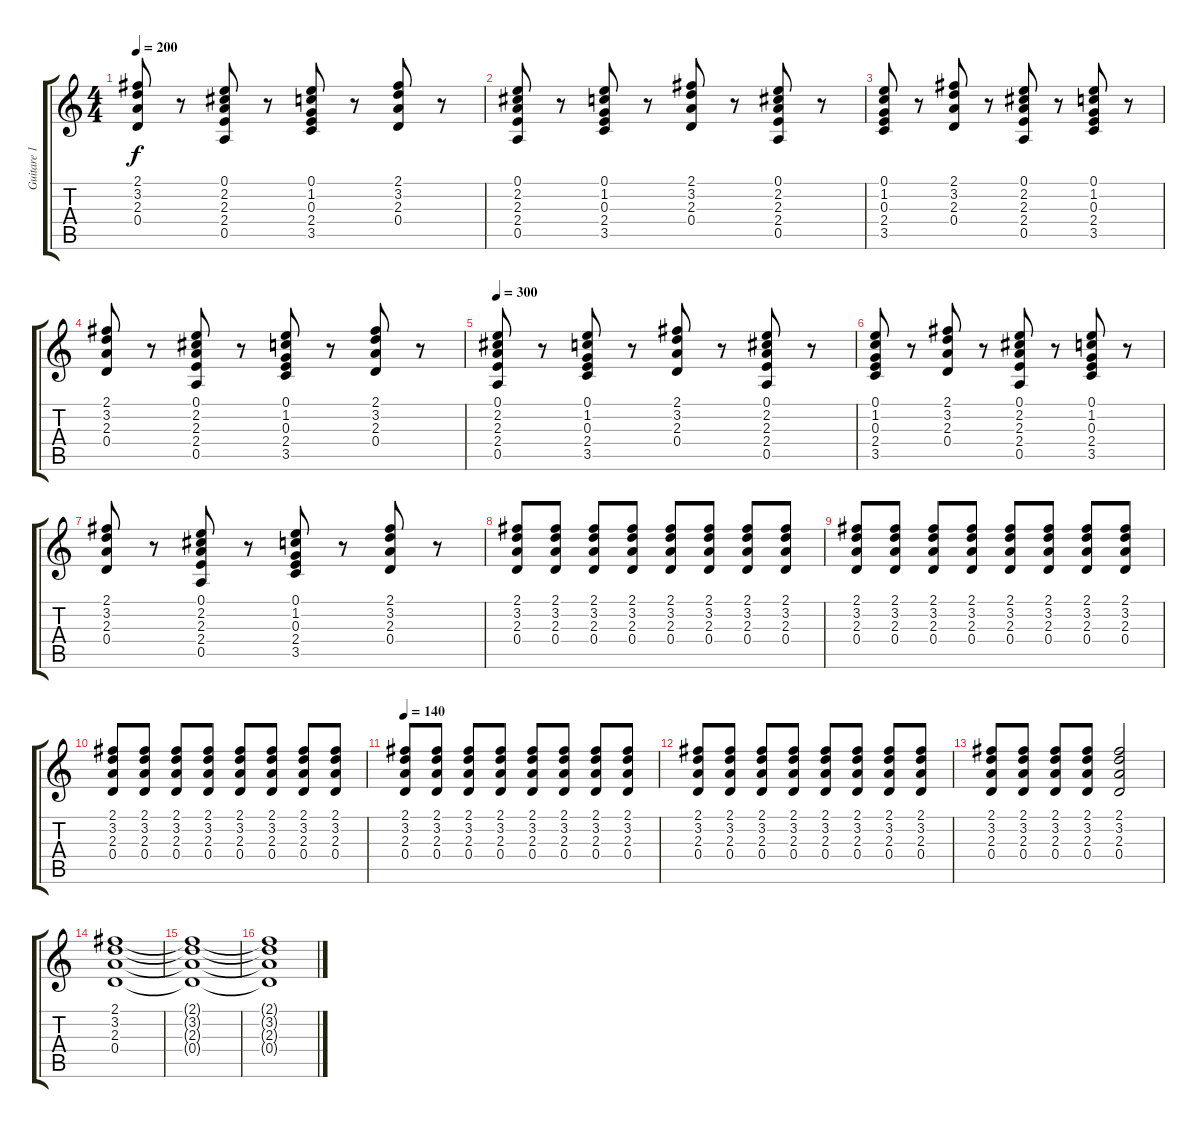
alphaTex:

\track ("Guitare 1" "Guitare 1") {instrument overdrivenguitar}
\staff {score tabs}
\tuning (E4 B3 G3 D3 A2 E2) {hide}
\ts (4 4)
\tempo 200
\clef g2
\ks c
(2.1 3.2 2.3 0.4).8{dy f} r.8 (0.1 2.2 2.3 2.4 0.5).8 r.8 (0.1 1.2 0.3 2.4 3.5).8 r.8 (2.1 3.2 2.3 0.4).8 r.8 |
(0.1 2.2 2.3 2.4 0.5).8 r.8 (0.1 1.2 0.3 2.4 3.5).8 r.8 (2.1 3.2 2.3 0.4).8 r.8 (0.1 2.2 2.3 2.4 0.5).8 r.8 |
(0.1 1.2 0.3 2.4 3.5).8 r.8 (2.1 3.2 2.3 0.4).8 r.8 (0.1 2.2 2.3 2.4 0.5).8 r.8 (0.1 1.2 0.3 2.4 3.5).8 r.8 |
(2.1 3.2 2.3 0.4).8 r.8 (0.1 2.2 2.3 2.4 0.5).8 r.8 (0.1 1.2 0.3 2.4 3.5).8 r.8 (2.1 3.2 2.3 0.4).8 r.8 |
\tempo 300
(0.1 2.2 2.3 2.4 0.5).8 r.8 (0.1 1.2 0.3 2.4 3.5).8 r.8 (2.1 3.2 2.3 0.4).8 r.8 (0.1 2.2 2.3 2.4 0.5).8 r.8 |
(0.1 1.2 0.3 2.4 3.5).8 r.8 (2.1 3.2 2.3 0.4).8 r.8 (0.1 2.2 2.3 2.4 0.5).8 r.8 (0.1 1.2 0.3 2.4 3.5).8 r.8 |
(2.1 3.2 2.3 0.4).8 r.8 (0.1 2.2 2.3 2.4 0.5).8 r.8 (0.1 1.2 0.3 2.4 3.5).8 r.8 (2.1 3.2 2.3 0.4).8 r.8 |
(2.1 3.2 2.3 0.4).8 (2.1 3.2 2.3 0.4).8 (2.1 3.2 2.3 0.4).8 (2.1 3.2 2.3 0.4).8 (2.1 3.2 2.3 0.4).8 (2.1 3.2 2.3 0.4).8 (2.1 3.2 2.3 0.4).8 (2.1 3.2 2.3 0.4).8 |
(2.1 3.2 2.3 0.4).8 (2.1 3.2 2.3 0.4).8 (2.1 3.2 2.3 0.4).8 (2.1 3.2 2.3 0.4).8 (2.1 3.2 2.3 0.4).8 (2.1 3.2 2.3 0.4).8 (2.1 3.2 2.3 0.4).8 (2.1 3.2 2.3 0.4).8 |
(2.1 3.2 2.3 0.4).8 (2.1 3.2 2.3 0.4).8 (2.1 3.2 2.3 0.4).8 (2.1 3.2 2.3 0.4).8 (2.1 3.2 2.3 0.4).8 (2.1 3.2 2.3 0.4).8 (2.1 3.2 2.3 0.4).8 (2.1 3.2 2.3 0.4).8 |
\tempo 140
(2.1 3.2 2.3 0.4).8 (2.1 3.2 2.3 0.4).8 (2.1 3.2 2.3 0.4).8 (2.1 3.2 2.3 0.4).8 (2.1 3.2 2.3 0.4).8 (2.1 3.2 2.3 0.4).8 (2.1 3.2 2.3 0.4).8 (2.1 3.2 2.3 0.4).8 |
(2.1 3.2 2.3 0.4).8 (2.1 3.2 2.3 0.4).8 (2.1 3.2 2.3 0.4).8 (2.1 3.2 2.3 0.4).8 (2.1 3.2 2.3 0.4).8 (2.1 3.2 2.3 0.4).8 (2.1 3.2 2.3 0.4).8 (2.1 3.2 2.3 0.4).8 |
(2.1 3.2 2.3 0.4).8 (2.1 3.2 2.3 0.4).8 (2.1 3.2 2.3 0.4).8 (2.1 3.2 2.3 0.4).8 (2.1 3.2 2.3 0.4).2 |
(2.1 3.2 2.3 0.4).1 |
(2.1{t} 3.2{t} 2.3{t} 0.4{t}).1 |
(2.1{t} 3.2{t} 2.3{t} 0.4{t}).1
